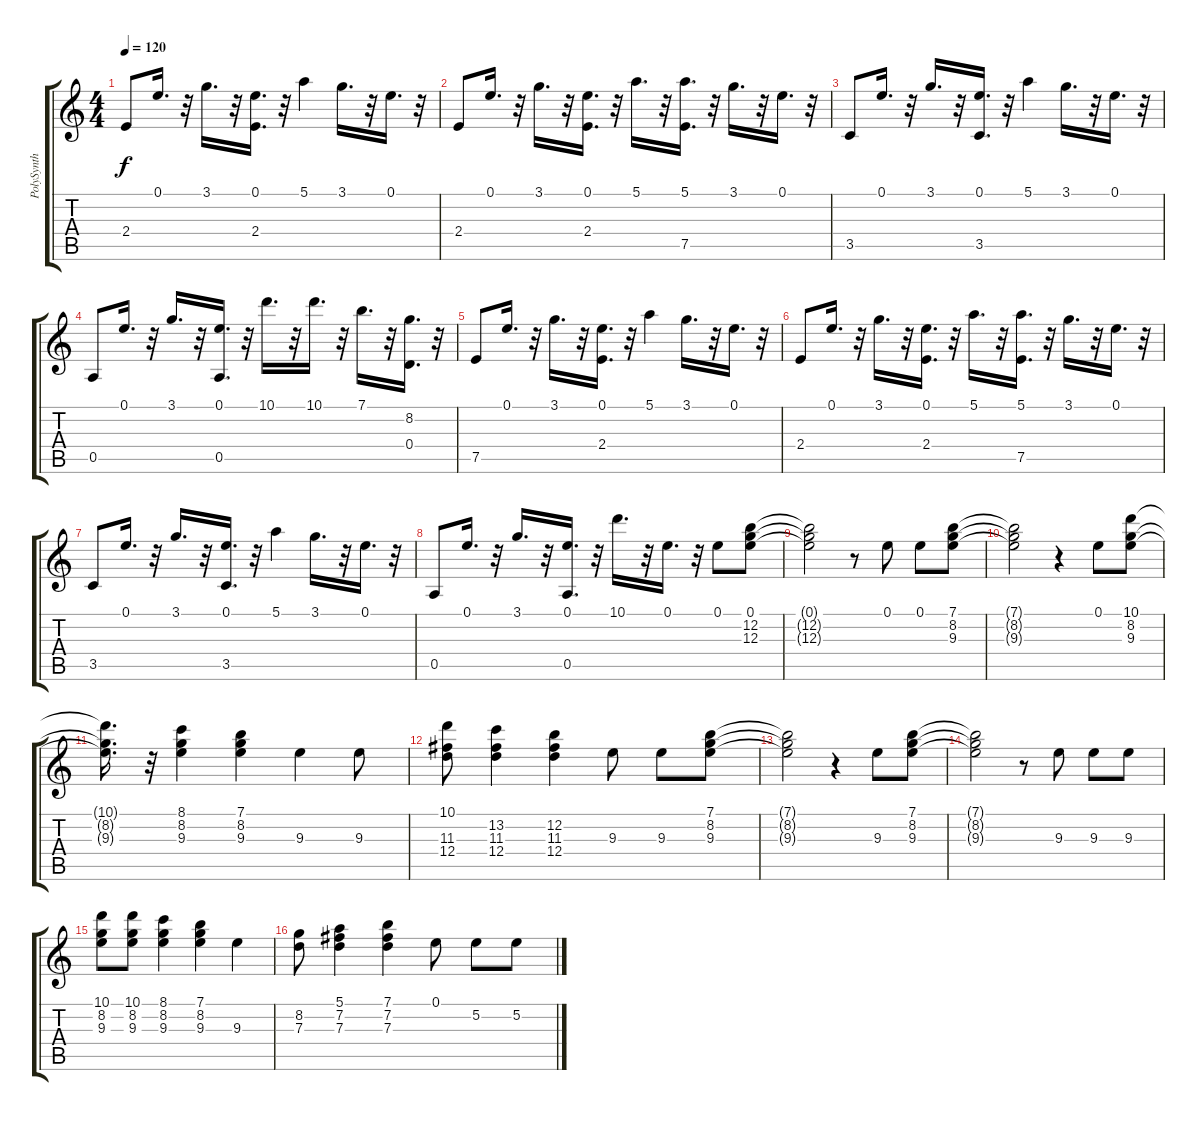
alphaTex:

\track ("PolySynth" "PolySynth") {instrument distortionguitar}
\staff {score tabs}
\tuning (E4 B3 G3 D3 A2 E2) {hide}
\ts (4 4)
\tempo 120
\clef g2
\ks c
2.4.8{dy f instrument distortionguitar} 0.1.16{d} r.32 3.1.16{d} r.32 (0.1 2.4).16{d} r.32 5.1.4 3.1.16{d} r.32 0.1.16{d} r.32 |
2.4.8 0.1.16{d} r.32 3.1.16{d} r.32 (0.1 2.4).16{d} r.32 5.1.16{d} r.32 (5.1 7.5).16{d} r.32 3.1.16{d} r.32 0.1.16{d} r.32 |
3.5.8 0.1.16{d} r.32 3.1.16{d} r.32 (0.1 3.5).16{d} r.32 5.1.4 3.1.16{d} r.32 0.1.16{d} r.32 |
0.5.8 0.1.16{d} r.32 3.1.16{d} r.32 (0.1 0.5).16{d} r.32 10.1.16{d} r.32 10.1.16{d} r.32 7.1.16{d} r.32 (8.2 0.4).16{d} r.32 |
7.5.8 0.1.16{d} r.32 3.1.16{d} r.32 (0.1 2.4).16{d} r.32 5.1.4 3.1.16{d} r.32 0.1.16{d} r.32 |
2.4.8 0.1.16{d} r.32 3.1.16{d} r.32 (0.1 2.4).16{d} r.32 5.1.16{d} r.32 (5.1 7.5).16{d} r.32 3.1.16{d} r.32 0.1.16{d} r.32 |
3.5.8 0.1.16{d} r.32 3.1.16{d} r.32 (0.1 3.5).16{d} r.32 5.1.4 3.1.16{d} r.32 0.1.16{d} r.32 |
0.5.8 0.1.16{d} r.32 3.1.16{d} r.32 (0.1 0.5).16{d} r.32 10.1.16{d} r.32 0.1.16{d} r.32 0.1.8 (0.1 12.2 12.3).8 |
(0.1{t} 12.2{t} 12.3{t}).2 r.8 0.1.8 0.1.8 (7.1 8.2 9.3).8 |
(7.1{t} 8.2{t} 9.3{t}).2 r.4 0.1.8 (10.1 8.2 9.3).8 |
(10.1{t} 8.2{t} 9.3{t}).16{d} r.32 (8.1 8.2 9.3).4 (7.1 8.2 9.3).4 9.3.4 9.3.8 |
(10.1 11.3 12.4).8 (13.2 11.3 12.4).4 (12.2 11.3 12.4).4 9.3.8 9.3.8 (7.1 8.2 9.3).8 |
(7.1{t} 8.2{t} 9.3{t}).2 r.4 9.3.8 (7.1 8.2 9.3).8 |
(7.1{t} 8.2{t} 9.3{t}).2 r.8 9.3.8 9.3.8 9.3.8 |
(10.1 8.2 9.3).8 (10.1 8.2 9.3).8 (8.1 8.2 9.3).4 (7.1 8.2 9.3).4 9.3.4 |
(8.2 7.3).8 (5.1 7.2 7.3).4 (7.1 7.2 7.3).4 0.1.8 5.2.8 5.2.8
